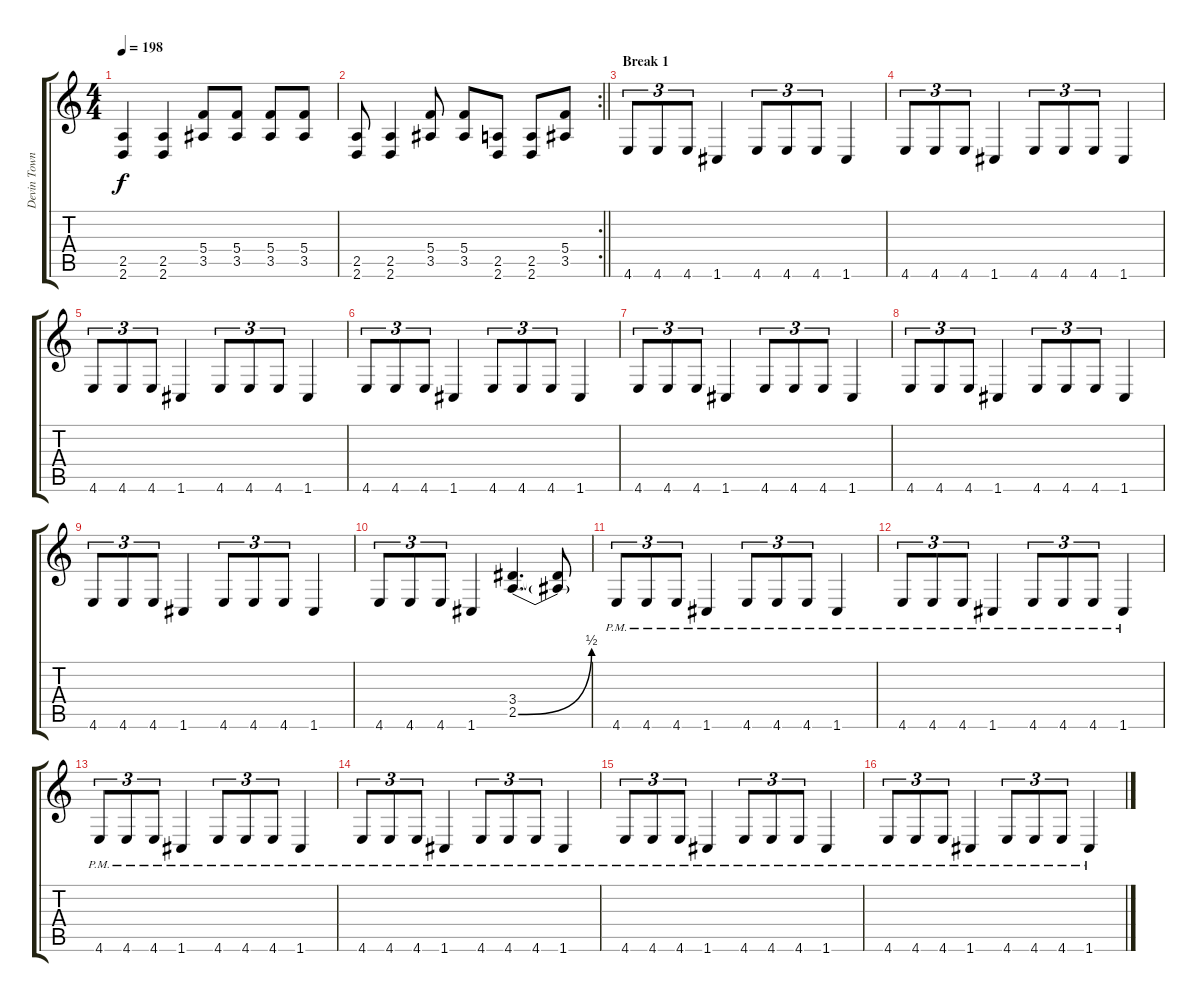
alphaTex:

\track ("Devin Townsend" "Devin Town") {instrument distortionguitar}
\staff {score tabs}
\tuning (E4 C4 G3 C3 G2 C2) {hide}
\ts (4 4)
\tempo 198
\clef g2
\ks c
(2.5 2.6).4{dy f} (2.5 2.6).4 (5.4 3.5).8 (5.4 3.5).8 (5.4 3.5).8 (5.4 3.5).8 |
\rc 2
\barLineRight lightlight
(2.5 2.6).8 (2.5 2.6).4 (5.4 3.5).8 (5.4 3.5).8 (2.5 2.6).8 (2.5 2.6).8 (5.4 3.5).8 |
\section ("" "Break 1")
4.6.8{tu (3 2)} 4.6.8{tu (3 2)} 4.6.8{tu (3 2)} 1.6.4 4.6.8{tu (3 2)} 4.6.8{tu (3 2)} 4.6.8{tu (3 2)} 1.6.4 |
4.6.8{tu (3 2)} 4.6.8{tu (3 2)} 4.6.8{tu (3 2)} 1.6.4 4.6.8{tu (3 2)} 4.6.8{tu (3 2)} 4.6.8{tu (3 2)} 1.6.4 |
4.6.8{tu (3 2)} 4.6.8{tu (3 2)} 4.6.8{tu (3 2)} 1.6.4 4.6.8{tu (3 2)} 4.6.8{tu (3 2)} 4.6.8{tu (3 2)} 1.6.4 |
4.6.8{tu (3 2)} 4.6.8{tu (3 2)} 4.6.8{tu (3 2)} 1.6.4 4.6.8{tu (3 2)} 4.6.8{tu (3 2)} 4.6.8{tu (3 2)} 1.6.4 |
4.6.8{tu (3 2)} 4.6.8{tu (3 2)} 4.6.8{tu (3 2)} 1.6.4 4.6.8{tu (3 2)} 4.6.8{tu (3 2)} 4.6.8{tu (3 2)} 1.6.4 |
4.6.8{tu (3 2)} 4.6.8{tu (3 2)} 4.6.8{tu (3 2)} 1.6.4 4.6.8{tu (3 2)} 4.6.8{tu (3 2)} 4.6.8{tu (3 2)} 1.6.4 |
4.6.8{tu (3 2)} 4.6.8{tu (3 2)} 4.6.8{tu (3 2)} 1.6.4 4.6.8{tu (3 2)} 4.6.8{tu (3 2)} 4.6.8{tu (3 2)} 1.6.4 |
4.6.8{tu (3 2)} 4.6.8{tu (3 2)} 4.6.8{tu (3 2)} 1.6.4 (3.4 2.5{be (bend 0 0 60 2)}).4{d} (3.4{t} 2.5{t}).8 |
4.6{pm}.8{tu (3 2)} 4.6{pm}.8{tu (3 2)} 4.6{pm}.8{tu (3 2)} 1.6{pm}.4 4.6{pm}.8{tu (3 2)} 4.6{pm}.8{tu (3 2)} 4.6{pm}.8{tu (3 2)} 1.6{pm}.4 |
4.6{pm}.8{tu (3 2)} 4.6{pm}.8{tu (3 2)} 4.6{pm}.8{tu (3 2)} 1.6{pm}.4 4.6{pm}.8{tu (3 2)} 4.6{pm}.8{tu (3 2)} 4.6{pm}.8{tu (3 2)} 1.6{pm}.4 |
4.6{pm}.8{tu (3 2)} 4.6{pm}.8{tu (3 2)} 4.6{pm}.8{tu (3 2)} 1.6{pm}.4 4.6{pm}.8{tu (3 2)} 4.6{pm}.8{tu (3 2)} 4.6{pm}.8{tu (3 2)} 1.6{pm}.4 |
4.6{pm}.8{tu (3 2)} 4.6{pm}.8{tu (3 2)} 4.6{pm}.8{tu (3 2)} 1.6{pm}.4 4.6{pm}.8{tu (3 2)} 4.6{pm}.8{tu (3 2)} 4.6{pm}.8{tu (3 2)} 1.6{pm}.4 |
4.6{pm}.8{tu (3 2)} 4.6{pm}.8{tu (3 2)} 4.6{pm}.8{tu (3 2)} 1.6{pm}.4 4.6{pm}.8{tu (3 2)} 4.6{pm}.8{tu (3 2)} 4.6{pm}.8{tu (3 2)} 1.6{pm}.4 |
4.6{pm}.8{tu (3 2)} 4.6{pm}.8{tu (3 2)} 4.6{pm}.8{tu (3 2)} 1.6{pm}.4 4.6{pm}.8{tu (3 2)} 4.6{pm}.8{tu (3 2)} 4.6{pm}.8{tu (3 2)} 1.6{pm}.4
